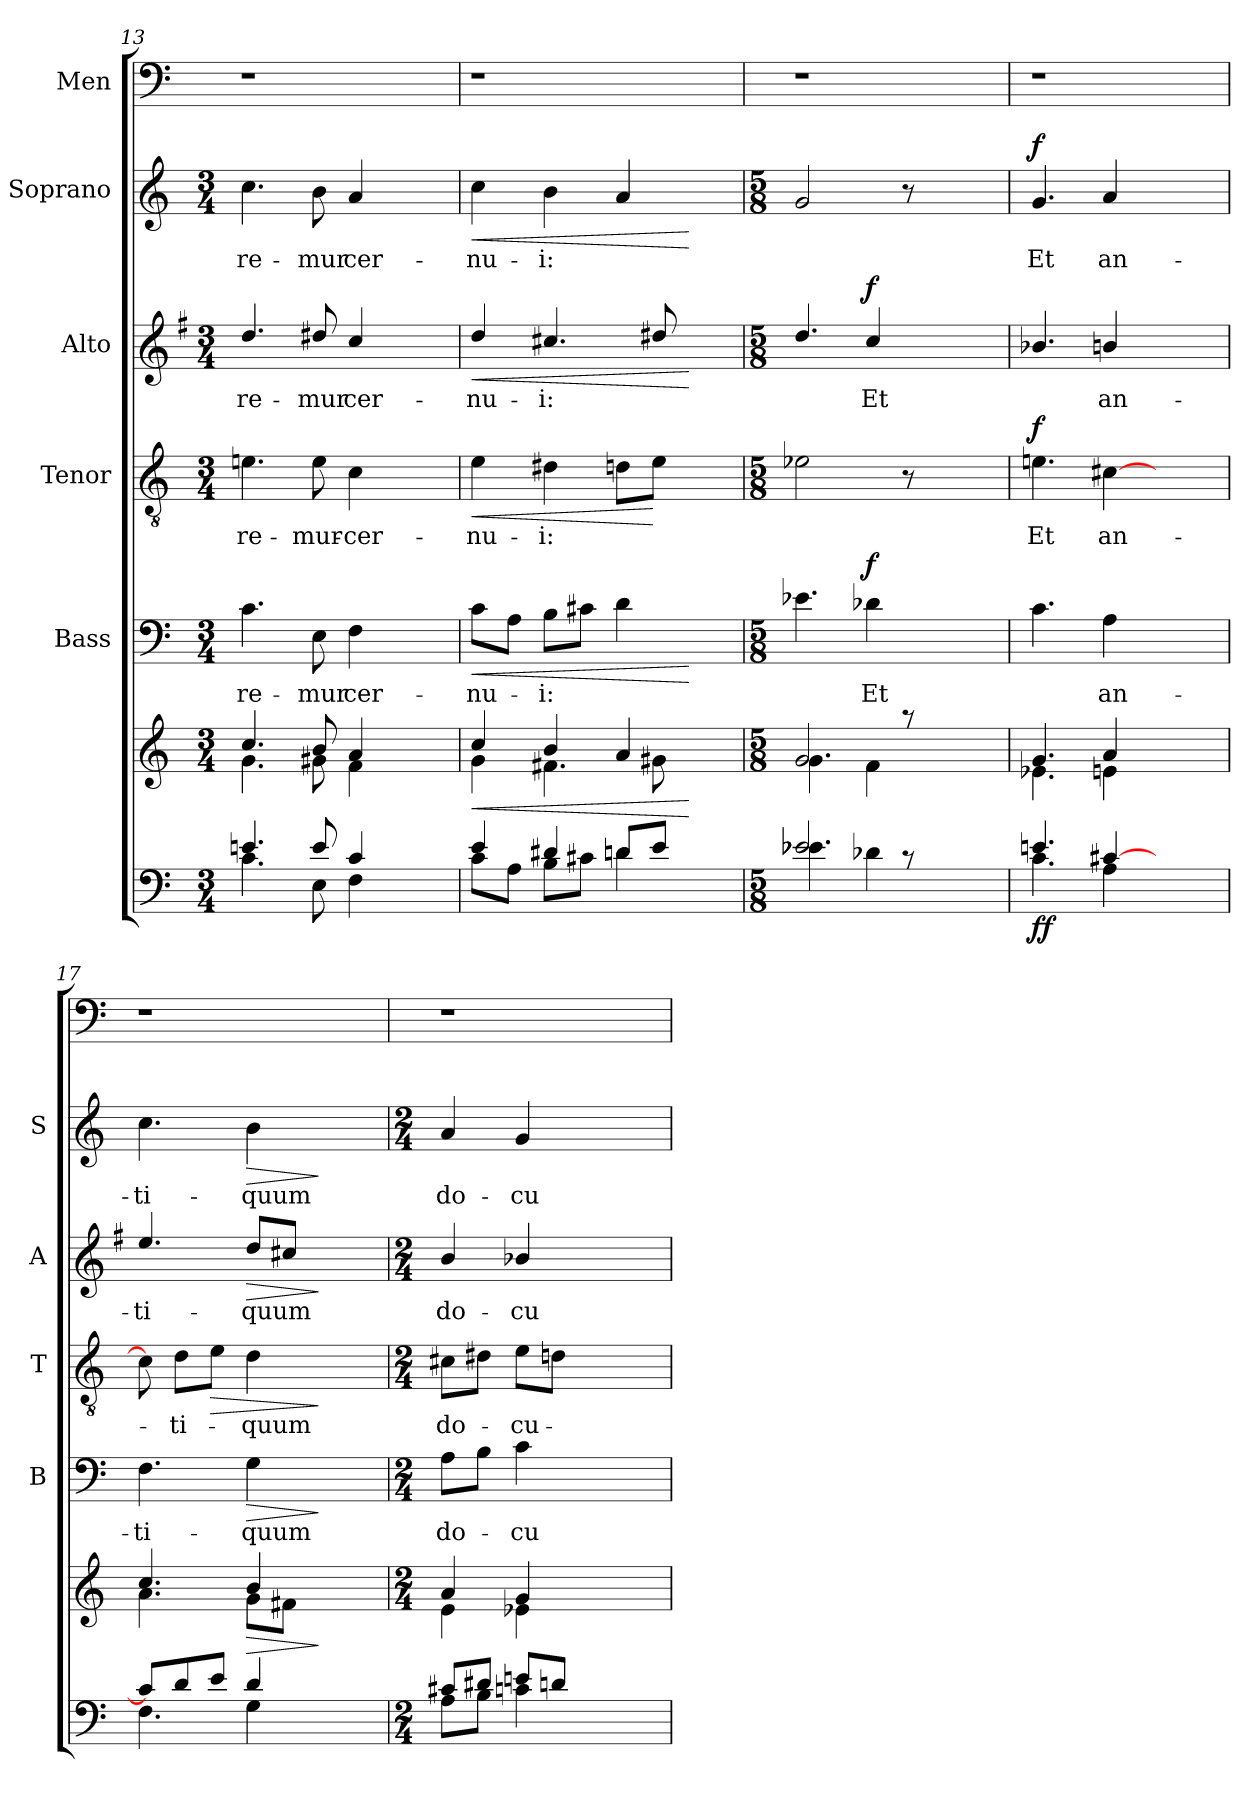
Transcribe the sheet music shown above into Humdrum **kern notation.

**kern	**kern	**dynam	**kern	**text	**dynam	**kern	**text	**dynam	**kern	**text	**dynam	**kern	**text	**dynam	**kern
*part6	*part6	*part6	*part5	*part5	*part5	*part4	*part4	*part4	*part3	*part3	*part3	*part2	*part2	*part2	*part1
*staff7	*staff6	*staff6/7	*staff5	*staff5	*staff5	*staff4	*staff4	*staff4	*staff3	*staff3	*staff3	*staff2	*staff2	*staff2	*staff1
*	*	*	*I"Bass	*	*	*I"Tenor	*	*	*I"Alto	*	*	*I"Soprano	*	*	*I"Men
*	*	*	*I'B	*	*	*I'T	*	*	*I'A	*	*	*I'S	*	*	*
*clefF4	*clefG2	*	*clefF4	*	*	*clefGv2	*	*	*clefG2	*	*	*clefG2	*	*	*clefF4
*	*	*	*	*	*	*	*	*	*ITrd4c7	*	*	*	*	*	*
*k[]	*k[]	*	*k[]	*	*	*k[]	*	*	*k[]	*	*	*k[]	*	*	*k[]
*C:	*C:	*	*C:	*	*	*C:	*	*	*C:	*	*	*C:	*	*	*C:
*M3/4	*M3/4	*	*M3/4	*	*	*M3/4	*	*	*M3/4	*	*	*M3/4	*	*	*
=13	=13	=13	=13	=13	=13	=13	=13	=13	=13	=13	=13	=13	=13	=13	=13
*^	*^	*	*	*	*	*	*	*	*	*	*	*	*	*	*
!	!	!	!	!	!	!LO:LY:b	!	!	!LO:LY:b	!	!	!LO:LY:b	!	!	!LO:LY:b	!	!
4.en!/	4.c!\	4.cc!/	4.g!\	.	4.c\	-re-	.	4.en\	-re-	.	4.g/	-re-	.	4.cc\	-re-	.	1r
!	!	!	!	!	!	!LO:LY:b	!	!	!LO:LY:b	!	!	!LO:LY:b	!	!	!LO:LY:b	!	!
8e!/	8E!\	8b!/	8g#X!\	.	8E\	-mur	.	8e\	-mur-	.	8g#X/	-mur	.	8b\	-mur	.	.
!	!	!	!	!	!	!LO:LY:b	!	!	!LO:LY:b	!	!	!LO:LY:b	!	!	!LO:LY:b	!	!
4c!/	4F!\	4a!/	4f!\	.	4F\	cer-	.	4c\	-cer-	.	4f/	cer-	.	4a/	cer-	.	.
4ryy	4ryy	4ryy	4ryy	.	4ryy	.	.	4ryy	.	.	4ryy	.	.	4ryy	.	.	.
=14	=14	=14	=14	=14	=14	=14	=14	=14	=14	=14	=14	=14	=14	=14	=14	=14	=14
!	!	!	!	!LO:HP:b	!	!LO:LY:b	!LO:HP:b	!	!LO:LY:b	!LO:HP:b	!	!LO:LY:b	!LO:HP:b	!	!LO:LY:b	!LO:HP:b	!
4e!/	8c!\L	4cc!/	4g!\	<	8c\L	-nu-	<	4e\	-nu-	<	4g/	-nu-	<	4cc\	-nu-	<	1r
.	8A!\J	.	.	.	8A\J	.	.	.	.	.	.	.	.	.	.	.	.
!	!	!	!	!	!	!LO:LY:b	!	!	!LO:LY:b	!	!	!LO:LY:b	!	!	!LO:LY:b	!	!
4d#X!/	8B!\L	4b!/	4.f#X!\	.	8B\L	-i:	.	4d#X\	-i:	.	4.f#X/	-i:	.	4b\	-i:	.	.
.	8c#X!\J	.	.	.	8c#X\J	.	.	.	.	.	.	.	.	.	.	.	.
8dn!/L	4d!\	4a!/	.	.	4d\	.	.	8dn\L	.	.	.	.	.	4a/	.	.	.
8e!/J	.	.	8g#X!\	.	.	.	.	8e\J	.	[	8g#X/	.	.	.	.	.	.
4ryy	4ryy	4ryy	4ryy	[	4ryy	.	[	4ryy	.	.	4ryy	.	[	4ryy	.	[	.
=15	=15	=15	=15	=15	=15	=15	=15	=15	=15	=15	=15	=15	=15	=15	=15	=15	=15
*M5/8	*	*M5/8	*	*	*M5/8	*	*	*M5/8	*	*	*M5/8	*	*	*M5/8	*	*	*
2e-X!/	4.e-X!\	2g!/	4.g!\	.	4.e-X\	.	.	2e-X\	.	.	4.g/	.	.	2g/	.	.	1r
!	!	!	!	!	!	!LO:LY:b	!LO:DY:a	!	!	!	!	!LO:LY:b	!LO:DY:a	!	!	!	!
.	4d-X!\	.	4f!\	.	4d-X\	Et	f	.	.	.	4f/	Et	f	.	.	.	.
8rc	.	8raa	.	.	.	.	.	8r	.	.	.	.	.	8r	.	.	.
4.ryy	4.ryy	4.ryy	4.ryy	.	4.ryy	.	.	4.ryy	.	.	4.ryy	.	.	4.ryy	.	.	.
=16	=16	=16	=16	=16	=16	=16	=16	=16	=16	=16	=16	=16	=16	=16	=16	=16	=16
!	!	!	!	!LO:DY:b=2	!	!	!	!	!LO:LY:b	!	!	!	!	!	!LO:LY:b	!	!
!	!	!	!	!LO:DY:n=1:b	!	!	!	!	!	!LO:DY:a	!	!	!	!	!	!LO:DY:a	!
4.en!/	4.c!\	4.g!/	4.e-X!\	f f	4.c\	.	.	4.en\	Et	f	4.e-X/	.	.	4.g/	Et	f	1r
!	!	!	!	!	!	!LO:LY:b	!	!	!LO:LY:b	!	!	!LO:LY:b	!	!	!LO:LY:b	!	!
[>4c#X!/	4A!\	4a!/	4en!\	.	4A\	an-	.	[4c#X\	an-	.	4en/	an-	.	4a/	an-	.	.
4.ryy	4.ryy	4.ryy	4.ryy	.	4.ryy	.	.	4.ryy	.	.	4.ryy	.	.	4.ryy	.	.	.
!!LO:LB:g=z
=17	=17	=17	=17	=17	=17	=17	=17	=17	=17	=17	=17	=17	=17	=17	=17	=17	=17
!	!	!	!	!	!	!LO:LY:b	!	!	!	!	!	!LO:LY:b	!	!	!LO:LY:b	!	!
8c#!/L]	4.F!\	4.cc!/	4.a!\	.	4.F\	-ti-	.	8c#\]	.	.	4.a/	-ti-	.	4.cc\	-ti-	.	1r
!	!	!	!	!	!	!	!	!	!LO:LY:b	!	!	!	!	!	!	!	!
8d!/	.	.	.	.	.	.	.	8d\L	-ti-	.	.	.	.	.	.	.	.
!	!	!	!	!	!	!	!	!	!	!LO:HP:b	!	!	!	!	!	!	!
8e!/J	.	.	.	.	.	.	.	8e\J	.	>	.	.	.	.	.	.	.
!	!	!	!	!LO:HP:b	!	!LO:LY:b	!LO:HP:b	!	!LO:LY:b	!	!	!LO:LY:b	!LO:HP:b	!	!LO:LY:b	!LO:HP:b	!
4d!/	4G!\	4b!/	8g!\L	>	4G\	-quum	>	4d\	-quum	.	8g/L	-quum	>	4b\	-quum	>	.
.	.	.	8f#X!\J	.	.	.	.	.	.	.	8f#X/J	.	.	.	.	.	.
4.ryy	4.ryy	4.ryy	4.ryy	]	4.ryy	.	]	4.ryy	.	]	4.ryy	.	]	4.ryy	.	]	.
=18	=18	=18	=18	=18	=18	=18	=18	=18	=18	=18	=18	=18	=18	=18	=18	=18	=18
*M2/4	*	*M2/4	*	*	*M2/4	*	*	*M2/4	*	*	*M2/4	*	*	*M2/4	*	*	*
!	!	!	!	!	!	!LO:LY:b	!	!	!LO:LY:b	!	!	!LO:LY:b	!	!	!LO:LY:b	!	!
8c#X!/L	8A!\L	4a!/	4e!\	.	8A\L	do-	.	8c#X\L	do-	.	4e/	do-	.	4a/	do-	.	1r
8d#X!/J	8B!\J	.	.	.	8B\J	.	.	8d#X\J	.	.	.	.	.	.	.	.	.
!	!	!	!	!	!	!LO:LY:b	!	!	!LO:LY:b	!	!	!LO:LY:b	!	!	!LO:LY:b	!	!
8en!/L	4cn!\	4g!/	4e-X!\	.	4c\	-cu-	.	8e\L	-cu-	.	4e-X/	-cu-	.	4g/	-cu-	.	.
8dn!/J	.	.	.	.	.	.	.	8dn\J	.	.	.	.	.	.	.	.	.
2ryy	2ryy	2ryy	2ryy	.	2ryy	.	.	2ryy	.	.	2ryy	.	.	2ryy	.	.	.
*v	*v	*	*	*	*	*	*	*	*	*	*	*	*	*	*	*	*
*	*v	*v	*	*	*	*	*	*	*	*	*	*	*	*	*	*
=	=	=	=	=	=	=	=	=	=	=	=	=	=	=	=
*-	*-	*-	*-	*-	*-	*-	*-	*-	*-	*-	*-	*-	*-	*-	*-
